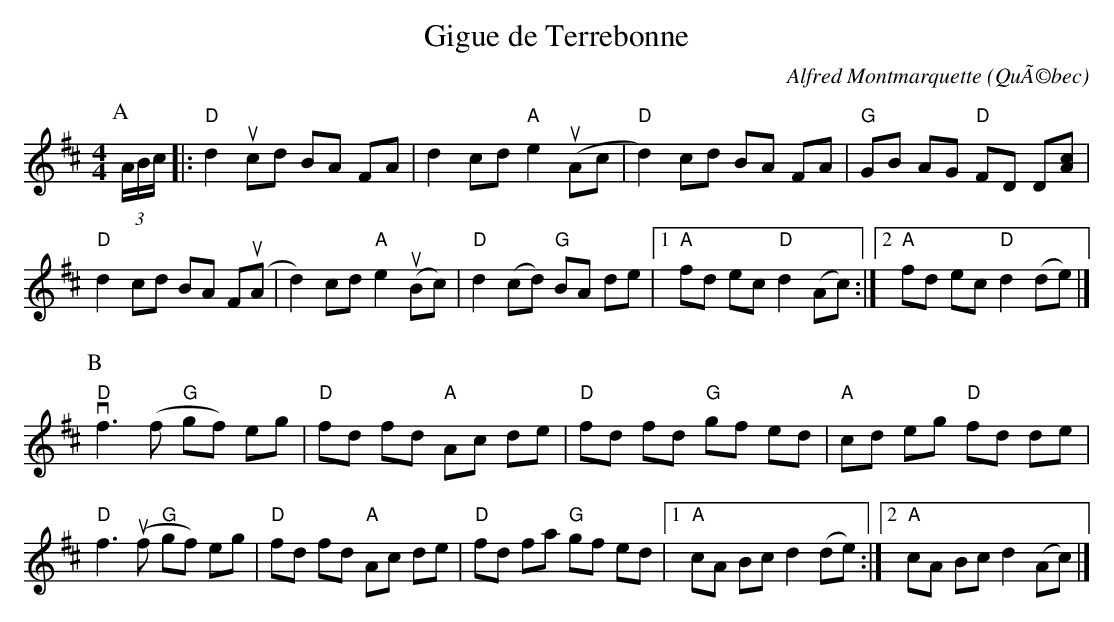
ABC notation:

X:1
T:Gigue de Terrebonne
C:Alfred Montmarquette
O:QuÃ©bec
M:4/4
L:1/8
K:Dmaj
P:A
(3A/B/c/|: "D" d2ucd BA FA | d2 cd "A" e2 (uAc | "D" d2) cd BA FA | "G" GB AG "D" FD D[Ac] |
"D" d2cd BA Fu(A | d2)cd "A" e2 u(Bc) | "D" d2 (cd) "G" BA de |1 "A" fd ec "D" d2 (Ac) :|2 "A" fd ec "D" d2 (de) |]
P:B
"D" vf3 (f "G" gf) eg | "D" fd fd "A" Ac de | "D" fd fd "G" gf ed | "A" cd eg "D" fd de |
"D" f3 u(f "G" gf) eg | "D" fd fd "A" Ac de | "D" fd fa "G" gf ed |1 "A" cA Bc d2 (de) :|2 "A" cA Bc d2 (Ac) |]
